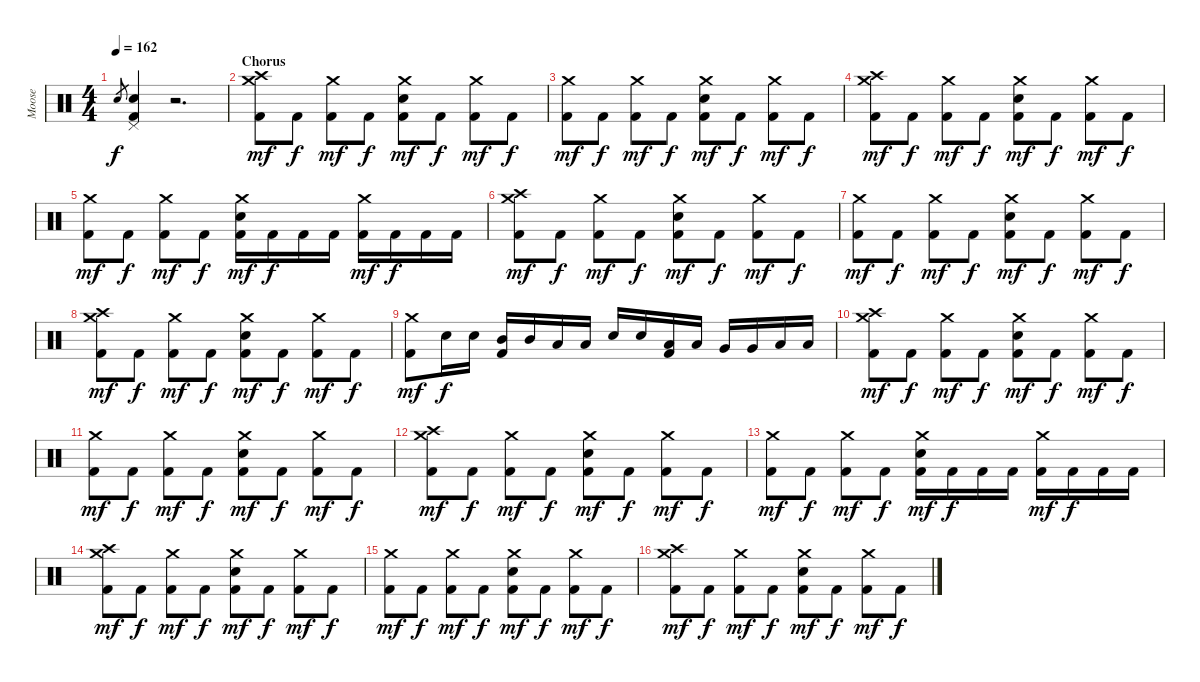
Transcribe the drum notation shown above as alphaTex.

\track ("Moose" "Moose") {instrument percussion}
\staff {score}
\articulation defaults
\ts (4 4)
\tempo 162
\clef neutral
\ks c "Snare (hit) 2".8{gr dy f}
("Kick (hit) 2" "Snare (hit) 2" "Pedal Hi-Hat (hit)").4 r.2{d} |
\section ("" "Chorus")
("Kick (hit) 2" "Crash high (hit)" "Crash medium (hit)").8{dy mf} "Kick (hit) 2".8{dy f} ("Kick (hit) 2" "Crash medium (hit)").8{dy mf} "Kick (hit) 2".8{dy f} ("Kick (hit) 2" "Snare (hit) 2" "Crash medium (hit)").8{dy mf} "Kick (hit) 2".8{dy f} ("Kick (hit) 2" "Crash medium (hit)").8{dy mf} "Kick (hit) 2".8{dy f} |
("Kick (hit) 2" "Crash medium (hit)").8{dy mf} "Kick (hit) 2".8{dy f} ("Kick (hit) 2" "Crash medium (hit)").8{dy mf} "Kick (hit) 2".8{dy f} ("Kick (hit) 2" "Snare (hit) 2" "Crash medium (hit)").8{dy mf} "Kick (hit) 2".8{dy f} ("Kick (hit) 2" "Crash medium (hit)").8{dy mf} "Kick (hit) 2".8{dy f} |
("Kick (hit) 2" "Crash high (hit)" "Crash medium (hit)").8{dy mf} "Kick (hit) 2".8{dy f} ("Kick (hit) 2" "Crash medium (hit)").8{dy mf} "Kick (hit) 2".8{dy f} ("Kick (hit) 2" "Snare (hit) 2" "Crash medium (hit)").8{dy mf} "Kick (hit) 2".8{dy f} ("Kick (hit) 2" "Crash medium (hit)").8{dy mf} "Kick (hit) 2".8{dy f} |
("Kick (hit) 2" "Crash medium (hit)").8{dy mf} "Kick (hit) 2".8{dy f} ("Kick (hit) 2" "Crash medium (hit)").8{dy mf} "Kick (hit) 2".8{dy f} ("Kick (hit) 2" "Snare (hit) 2" "Crash medium (hit)").16{dy mf} "Kick (hit) 2".16{dy f} "Kick (hit) 2".16 "Kick (hit) 2".16 ("Kick (hit) 2" "Crash medium (hit)").16{dy mf} "Kick (hit) 2".16{dy f} "Kick (hit) 2".16 "Kick (hit) 2".16 |
("Kick (hit) 2" "Crash high (hit)" "Crash medium (hit)").8{dy mf} "Kick (hit) 2".8{dy f} ("Kick (hit) 2" "Crash medium (hit)").8{dy mf} "Kick (hit) 2".8{dy f} ("Kick (hit) 2" "Snare (hit) 2" "Crash medium (hit)").8{dy mf} "Kick (hit) 2".8{dy f} ("Kick (hit) 2" "Crash medium (hit)").8{dy mf} "Kick (hit) 2".8{dy f} |
("Kick (hit) 2" "Crash medium (hit)").8{dy mf} "Kick (hit) 2".8{dy f} ("Kick (hit) 2" "Crash medium (hit)").8{dy mf} "Kick (hit) 2".8{dy f} ("Kick (hit) 2" "Snare (hit) 2" "Crash medium (hit)").8{dy mf} "Kick (hit) 2".8{dy f} ("Kick (hit) 2" "Crash medium (hit)").8{dy mf} "Kick (hit) 2".8{dy f} |
("Kick (hit) 2" "Crash high (hit)" "Crash medium (hit)").8{dy mf} "Kick (hit) 2".8{dy f} ("Kick (hit) 2" "Crash medium (hit)").8{dy mf} "Kick (hit) 2".8{dy f} ("Kick (hit) 2" "Snare (hit) 2" "Crash medium (hit)").8{dy mf} "Kick (hit) 2".8{dy f} ("Kick (hit) 2" "Crash medium (hit)").8{dy mf} "Kick (hit) 2".8{dy f} |
("Kick (hit) 2" "Crash medium (hit)").8{dy mf} "Snare (hit) 2".16{dy f} "Snare (hit) 2".16 ("Kick (hit) 2" "Mid Tom (hit)").16 "Mid Tom (hit)".16 "Low Tom (hit)".16 "Low Tom (hit)".16 "Snare (hit) 2".16 "Snare (hit) 2".16 ("Kick (hit) 2" "Low Tom (hit)").16 "Low Tom (hit)".16 "Very Low Tom (hit)".16 "Very Low Tom (hit)".16 "Low Floor Tom (hit)".16 "Low Floor Tom (hit)".16 |
("Kick (hit) 2" "Crash high (hit)" "Crash medium (hit)").8{dy mf} "Kick (hit) 2".8{dy f} ("Kick (hit) 2" "Crash medium (hit)").8{dy mf} "Kick (hit) 2".8{dy f} ("Kick (hit) 2" "Snare (hit) 2" "Crash medium (hit)").8{dy mf} "Kick (hit) 2".8{dy f} ("Kick (hit) 2" "Crash medium (hit)").8{dy mf} "Kick (hit) 2".8{dy f} |
("Kick (hit) 2" "Crash medium (hit)").8{dy mf} "Kick (hit) 2".8{dy f} ("Kick (hit) 2" "Crash medium (hit)").8{dy mf} "Kick (hit) 2".8{dy f} ("Kick (hit) 2" "Snare (hit) 2" "Crash medium (hit)").8{dy mf} "Kick (hit) 2".8{dy f} ("Kick (hit) 2" "Crash medium (hit)").8{dy mf} "Kick (hit) 2".8{dy f} |
("Kick (hit) 2" "Crash high (hit)" "Crash medium (hit)").8{dy mf} "Kick (hit) 2".8{dy f} ("Kick (hit) 2" "Crash medium (hit)").8{dy mf} "Kick (hit) 2".8{dy f} ("Kick (hit) 2" "Snare (hit) 2" "Crash medium (hit)").8{dy mf} "Kick (hit) 2".8{dy f} ("Kick (hit) 2" "Crash medium (hit)").8{dy mf} "Kick (hit) 2".8{dy f} |
("Kick (hit) 2" "Crash medium (hit)").8{dy mf} "Kick (hit) 2".8{dy f} ("Kick (hit) 2" "Crash medium (hit)").8{dy mf} "Kick (hit) 2".8{dy f} ("Kick (hit) 2" "Snare (hit) 2" "Crash medium (hit)").16{dy mf} "Kick (hit) 2".16{dy f} "Kick (hit) 2".16 "Kick (hit) 2".16 ("Kick (hit) 2" "Crash medium (hit)").16{dy mf} "Kick (hit) 2".16{dy f} "Kick (hit) 2".16 "Kick (hit) 2".16 |
("Kick (hit) 2" "Crash high (hit)" "Crash medium (hit)").8{dy mf} "Kick (hit) 2".8{dy f} ("Kick (hit) 2" "Crash medium (hit)").8{dy mf} "Kick (hit) 2".8{dy f} ("Kick (hit) 2" "Snare (hit) 2" "Crash medium (hit)").8{dy mf} "Kick (hit) 2".8{dy f} ("Kick (hit) 2" "Crash medium (hit)").8{dy mf} "Kick (hit) 2".8{dy f} |
("Kick (hit) 2" "Crash medium (hit)").8{dy mf} "Kick (hit) 2".8{dy f} ("Kick (hit) 2" "Crash medium (hit)").8{dy mf} "Kick (hit) 2".8{dy f} ("Kick (hit) 2" "Snare (hit) 2" "Crash medium (hit)").8{dy mf} "Kick (hit) 2".8{dy f} ("Kick (hit) 2" "Crash medium (hit)").8{dy mf} "Kick (hit) 2".8{dy f} |
("Kick (hit) 2" "Crash high (hit)" "Crash medium (hit)").8{dy mf} "Kick (hit) 2".8{dy f} ("Kick (hit) 2" "Crash medium (hit)").8{dy mf} "Kick (hit) 2".8{dy f} ("Kick (hit) 2" "Snare (hit) 2" "Crash medium (hit)").8{dy mf} "Kick (hit) 2".8{dy f} ("Kick (hit) 2" "Crash medium (hit)").8{dy mf} "Kick (hit) 2".8{dy f}
